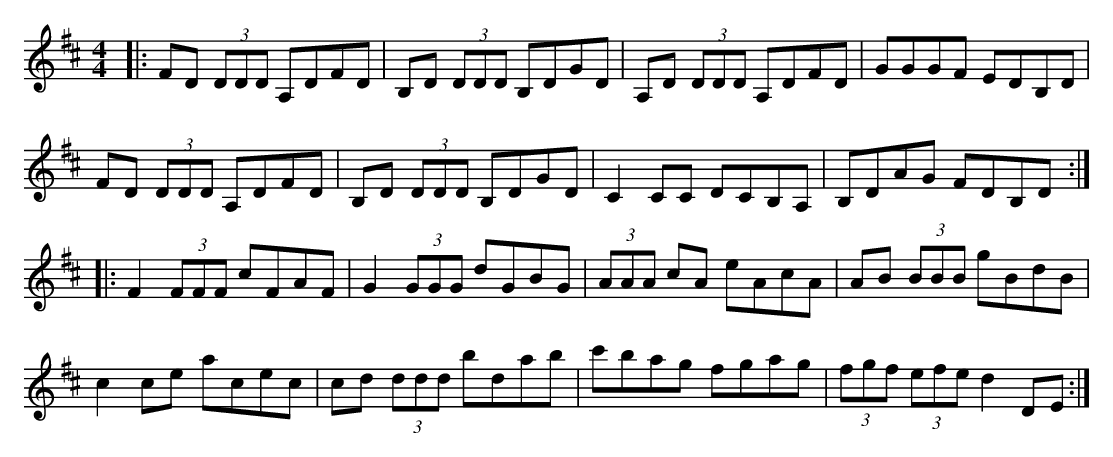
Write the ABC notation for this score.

X:1
M:4/4
K:D
|:FD (3DDD A,DFD|B,D (3DDD B,DGD|A,D (3DDD A,DFD|GGGF EDB,D|
FD (3DDD A,DFD|B,D (3DDD B,DGD|C2 CC DCB,A,|B,DAG FDB,D:|
|:F2(3FFF cFAF|G2 (3GGG dGBG|(3AAA cA eAcA|AB (3BBB gBdB|
c2 ce acec|cd (3ddd bdab|c'bag fgag|(3fgf (3efe d2 DE:|
